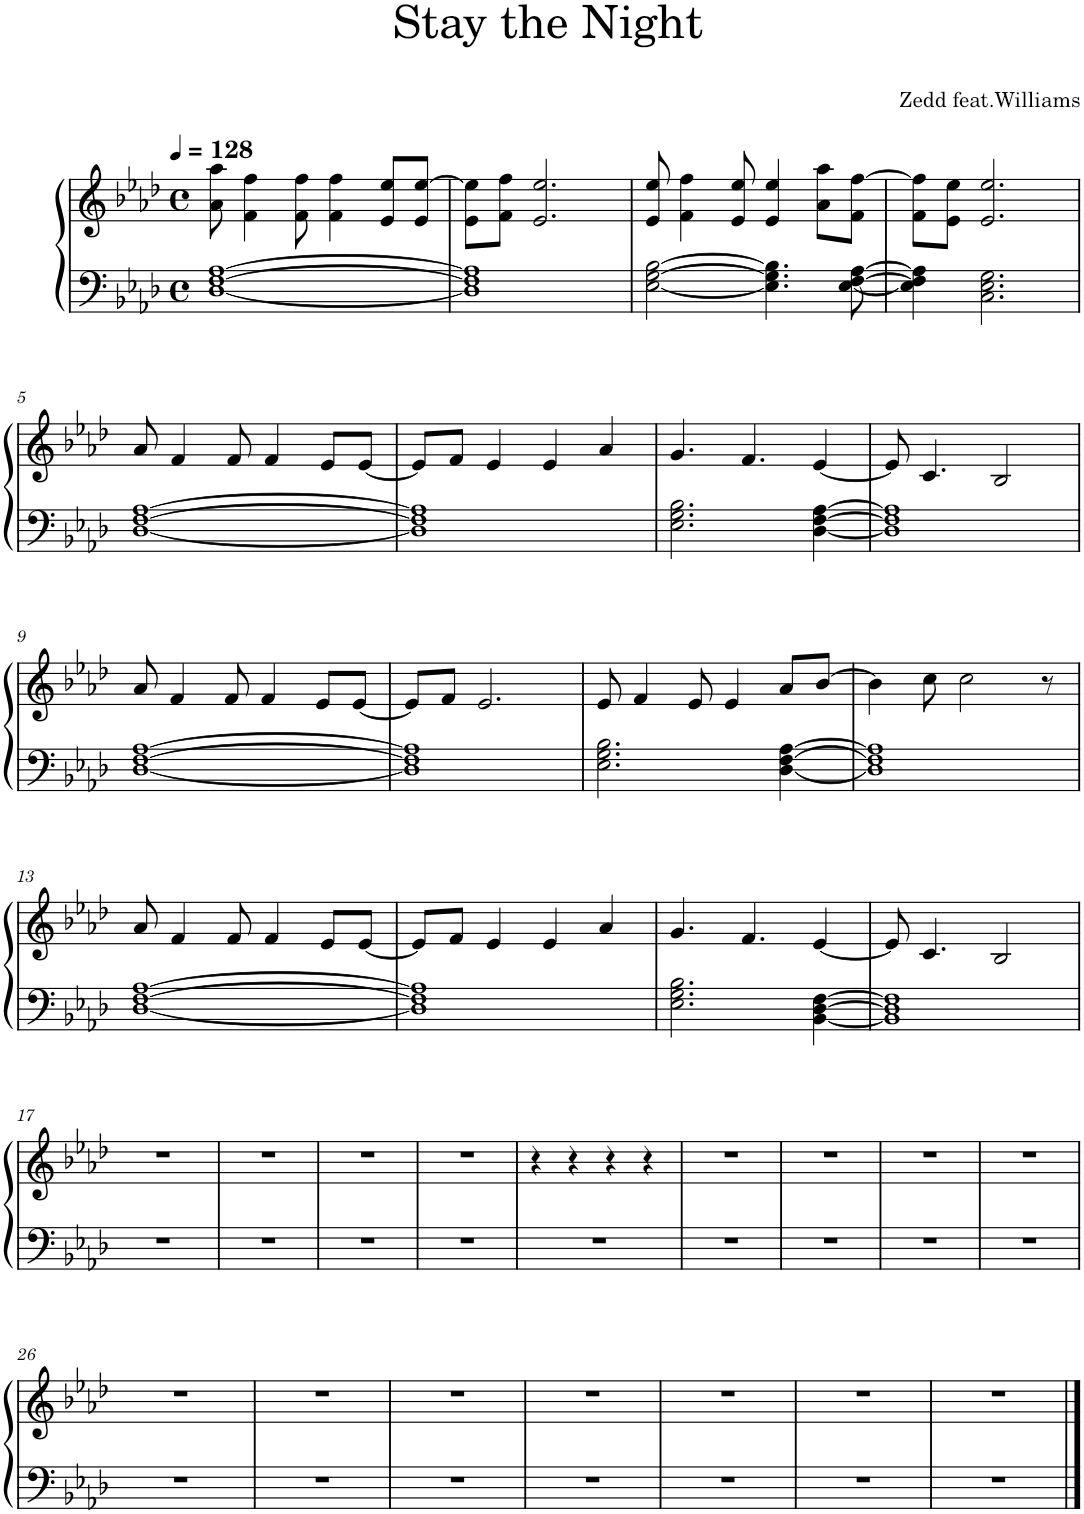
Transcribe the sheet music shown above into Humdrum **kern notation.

**kern	**kern
*part1	*part1
*staff2	*staff1
*I"Piano	*
*I'Pno.	*
*clefF4	*clefG2
*k[b-e-a-d-]	*k[b-e-a-d-]
*M4/4	*M4/4
*met(c)	*met(c)
*MM128	*MM128
=1	=1
[1D- [1F [1A-	8a-\ 8aa-\
.	4f\ 4ff\
.	8f\ 8ff\
.	4f\ 4ff\
.	8e-/ 8ee-/L
.	8e-/ [8ee-/J
=2	=2
1D-] 1F] 1A-]	8e-\ 8ee-\]L
.	8f\ 8ff\J
.	2.e-/ 2.ee-/
=3	=3
[2E-\ [2G\ [2B-\	8e-/ 8ee-/
.	4f\ 4ff\
.	8e-/ 8ee-/
4.E-\] 4.G\] 4.B-\]	4e-/ 4ee-/
.	8a-\ 8aa-\L
[8E-\ [8F\ [8A-\	8f\ [8ff\J
=4	=4
4E-\] 4F\] 4A-\]	8f\ 8ff\]L
.	8e-\ 8ee-\J
2.C\ 2.E-\ 2.G\	2.e-/ 2.ee-/
!!LO:LB:g=z
=5	=5
[1D- [1F [1A-	8a-/
.	4f/
.	8f/
.	4f/
.	8e-/L
.	[8e-/J
=6	=6
1D-] 1F] 1A-]	8e-/L]
.	8f/J
.	4e-/
.	4e-/
.	4a-/
=7	=7
2.E-\ 2.G\ 2.B-\	4.g/
.	4.f/
[4D-\ [4F\ [4A-\	[4e-/
=8	=8
1D-] 1F] 1A-]	8e-/]
.	4.c/
.	2B-/
!!LO:LB:g=z
=9	=9
[1D- [1F [1A-	8a-/
.	4f/
.	8f/
.	4f/
.	8e-/L
.	[8e-/J
=10	=10
1D-] 1F] 1A-]	8e-/L]
.	8f/J
.	2.e-/
=11	=11
2.E-\ 2.G\ 2.B-\	8e-/
.	4f/
.	8e-/
.	4e-/
[4D-\ [4F\ [4A-\	8a-/L
.	[8b-/J
=12	=12
1D-] 1F] 1A-]	4b-\]
.	8cc\
.	2cc\
.	8r
!!LO:LB:g=z
=13	=13
[1D- [1F [1A-	8a-/
.	4f/
.	8f/
.	4f/
.	8e-/L
.	[8e-/J
=14	=14
1D-] 1F] 1A-]	8e-/L]
.	8f/J
.	4e-/
.	4e-/
.	4a-/
=15	=15
2.E-\ 2.G\ 2.B-\	4.g/
.	4.f/
[4BB-\ [4D-\ [4F\	[4e-/
=16	=16
1BB-] 1D-] 1F]	8e-/]
.	4.c/
.	2B-/
!!LO:LB:g=z
=17	=17
1r	1r
=18	=18
1r	1r
=19	=19
1r	1r
=20	=20
1r	1r
=21	=21
1r	4r
.	4r
.	4r
.	4r
=22	=22
1r	1r
=23	=23
1r	1r
=24	=24
1r	1r
=25	=25
1r	1r
!!LO:LB:g=z
=26	=26
1r	1r
=27	=27
1r	1r
=28	=28
1r	1r
=29	=29
1r	1r
=30	=30
1r	1r
=31	=31
1r	1r
=32	=32
1r	1r
==	==
*-	*-
